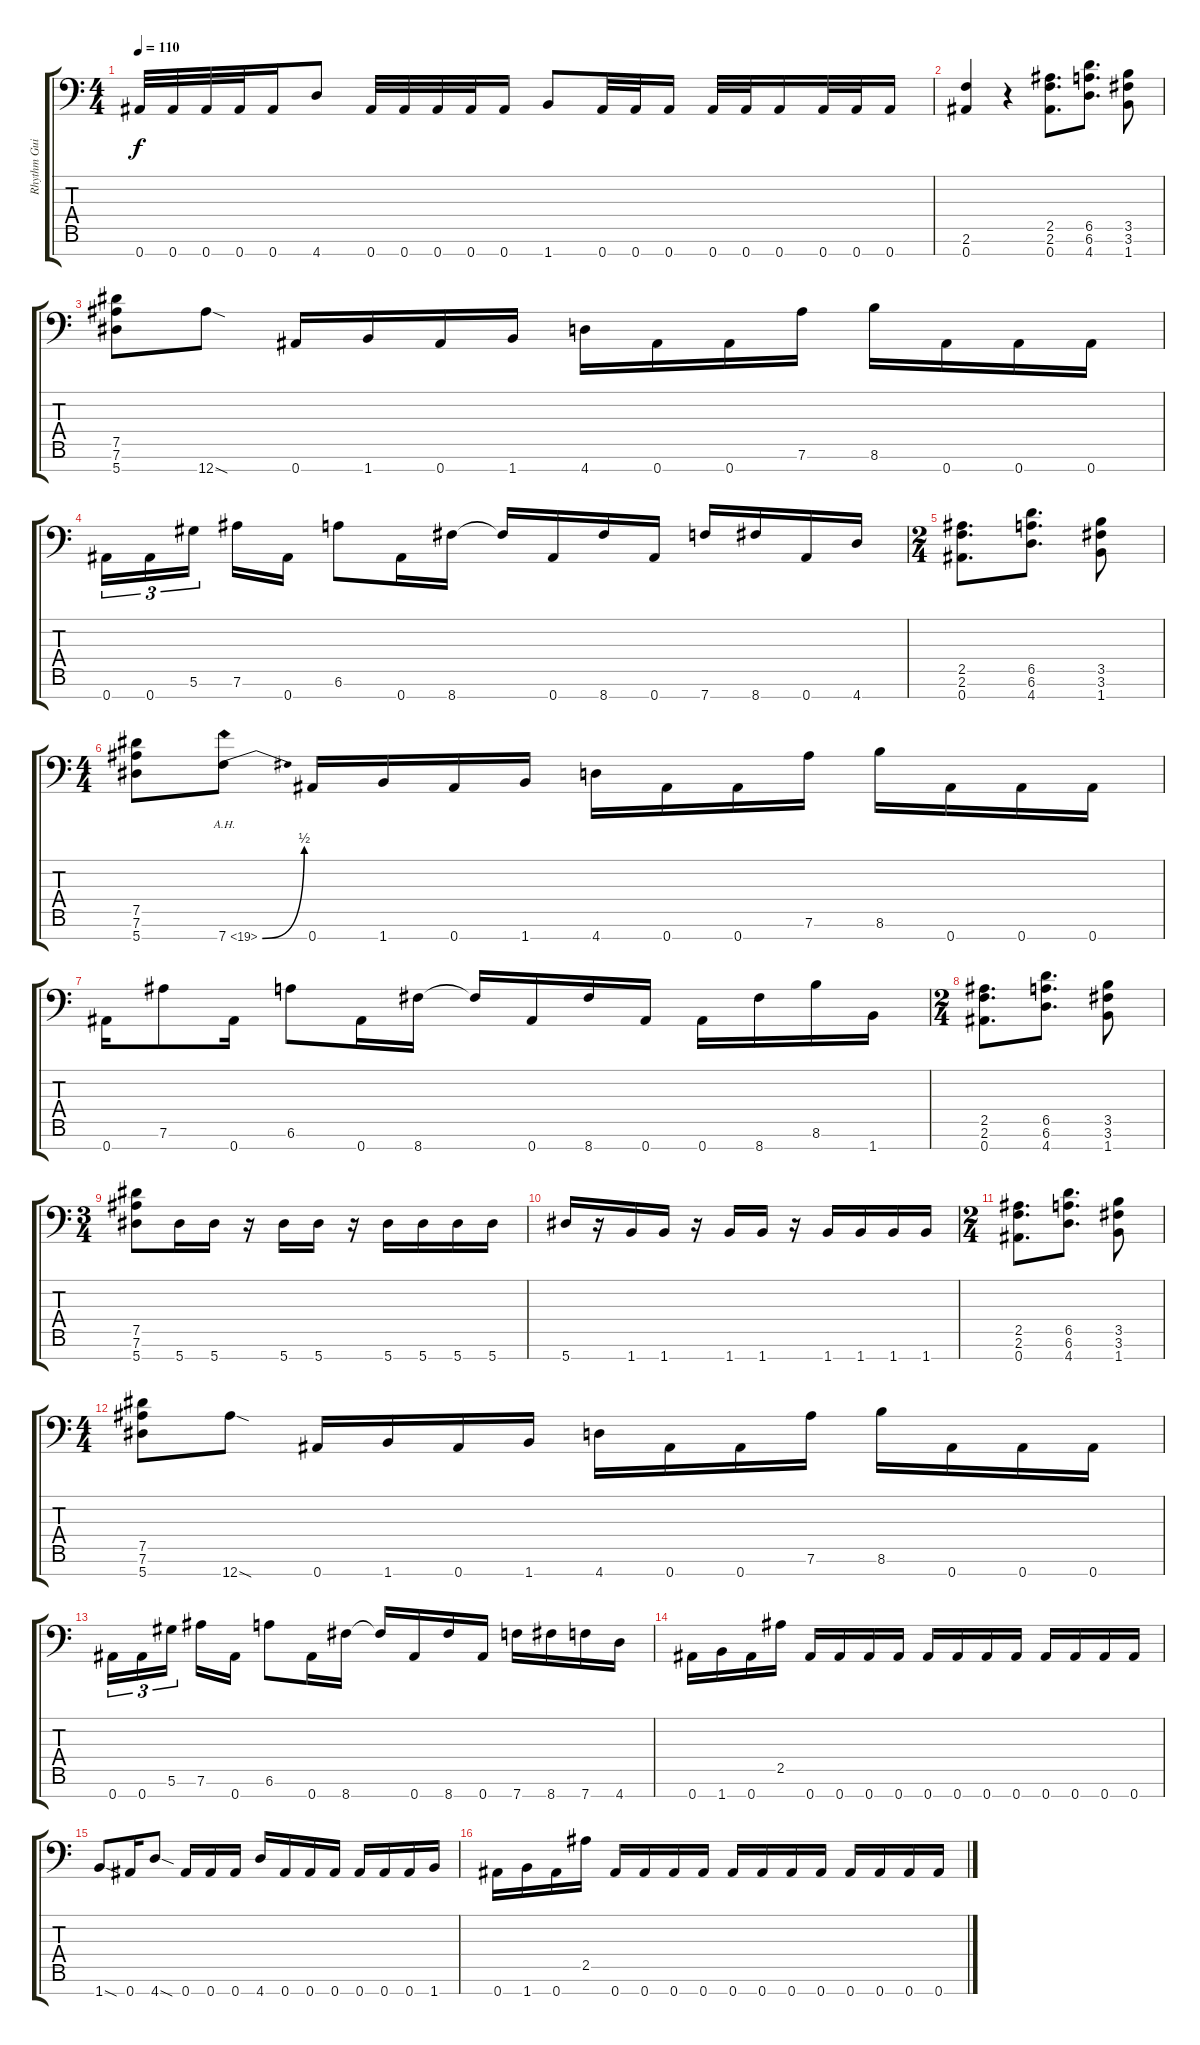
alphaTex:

\track ("Rhythm Guitar 2" "Rhythm Gui") {instrument distortionguitar}
\staff {score tabs}
\tuning (Eb4 Bb3 Gb3 Db3 Ab2 Eb2 Bb1) {hide}
\ts (4 4)
\tempo 110
\clef f4
\ks c
0.7.32{dy f} 0.7.32 0.7.32 0.7.32 0.7.16 4.7.8 0.7.32 0.7.32 0.7.32 0.7.32 0.7.16 1.7.8 0.7.32 0.7.32 0.7.16 0.7.32 0.7.32 0.7.16 0.7.32 0.7.32 0.7.16 |
(2.6 0.7).4 r.4 (2.5 2.6 0.7).8{d} (6.5 6.6 4.7).8{d} (3.5 3.6 1.7).8 |
(7.5 7.6 5.7).8 12.7{sod}.8 0.7.16 1.7.16 0.7.16 1.7.16 4.7.16 0.7.16 0.7.16 7.6.16 8.6.16 0.7.16 0.7.16 0.7.16 |
0.7.16{tu (3 2)} 0.7.16{tu (3 2)} 5.6.16{tu (3 2) beam splitsecondary} 7.6.16 0.7.16 6.6.8 0.7.16 8.7.16 8.7{t}.16 0.7.16 8.7.16 0.7.16 7.7.16 8.7.16 0.7.16 4.7.16 |
\ts (2 4)
(2.5 2.6 0.7).8{d} (6.5 6.6 4.7).8{d} (3.5 3.6 1.7).8 |
\ts (4 4)
(7.5 7.6 5.7).8 7.7{be (bend 0 0 60 2) ah 12}.8 0.7.16 1.7.16 0.7.16 1.7.16 4.7.16 0.7.16 0.7.16 7.6.16 8.6.16 0.7.16 0.7.16 0.7.16 |
0.7.16 7.6.8 0.7.16 6.6.8 0.7.16 8.7.16 8.7{t}.16 0.7.16 8.7.16 0.7.16 0.7.16 8.7.16 8.6.16 1.7.16 |
\ts (2 4)
(2.5 2.6 0.7).8{d} (6.5 6.6 4.7).8{d} (3.5 3.6 1.7).8 |
\ts (3 4)
(7.5 7.6 5.7).8 5.7.16 5.7.16 r.16 5.7.16 5.7.16 r.16 5.7.16 5.7.16 5.7.16 5.7.16 |
5.7.16 r.16 1.7.16 1.7.16 r.16 1.7.16 1.7.16 r.16 1.7.16 1.7.16 1.7.16 1.7.16 |
\ts (2 4)
(2.5 2.6 0.7).8{d} (6.5 6.6 4.7).8{d} (3.5 3.6 1.7).8 |
\ts (4 4)
(7.5 7.6 5.7).8 12.7{sod}.8 0.7.16 1.7.16 0.7.16 1.7.16 4.7.16 0.7.16 0.7.16 7.6.16 8.6.16 0.7.16 0.7.16 0.7.16 |
0.7.16{tu (3 2)} 0.7.16{tu (3 2)} 5.6.16{tu (3 2) beam splitsecondary} 7.6.16 0.7.16 6.6.8 0.7.16 8.7.16 8.7{t}.16 0.7.16 8.7.16 0.7.16 7.7.16 8.7.16 7.7.16 4.7.16 |
0.7.16 1.7.16 0.7.16 2.5.16 0.7.16 0.7.16 0.7.16 0.7.16 0.7.16 0.7.16 0.7.16 0.7.16 0.7.16 0.7.16 0.7.16 0.7.16 |
1.7{sod}.8 0.7.16 4.7{sod}.8 0.7.16 0.7.16 0.7.16 4.7.16 0.7.16 0.7.16 0.7.16 0.7.16 0.7.16 0.7.16 1.7.16 |
0.7.16 1.7.16 0.7.16 2.5.16 0.7.16 0.7.16 0.7.16 0.7.16 0.7.16 0.7.16 0.7.16 0.7.16 0.7.16 0.7.16 0.7.16 0.7.16
